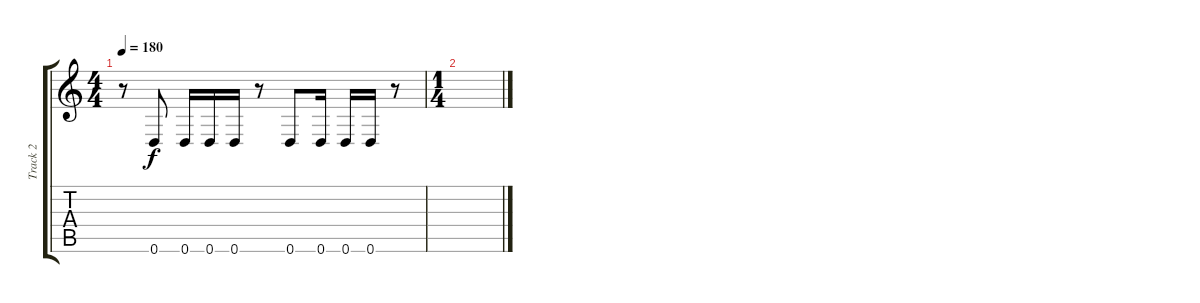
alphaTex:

\track ("Track 2" "Track 2") {instrument overdrivenguitar}
\staff {score tabs}
\tuning (D4 A3 F3 C3 G2 D2) {hide}
\ts (4 4)
\tempo 180
\clef g2
\ks c
r.8{dy f} 0.6.8 0.6.16 0.6.16 0.6.16 r.8 0.6.8 0.6.16 0.6.16 0.6.16 r.8 |
\ts (1 4)
